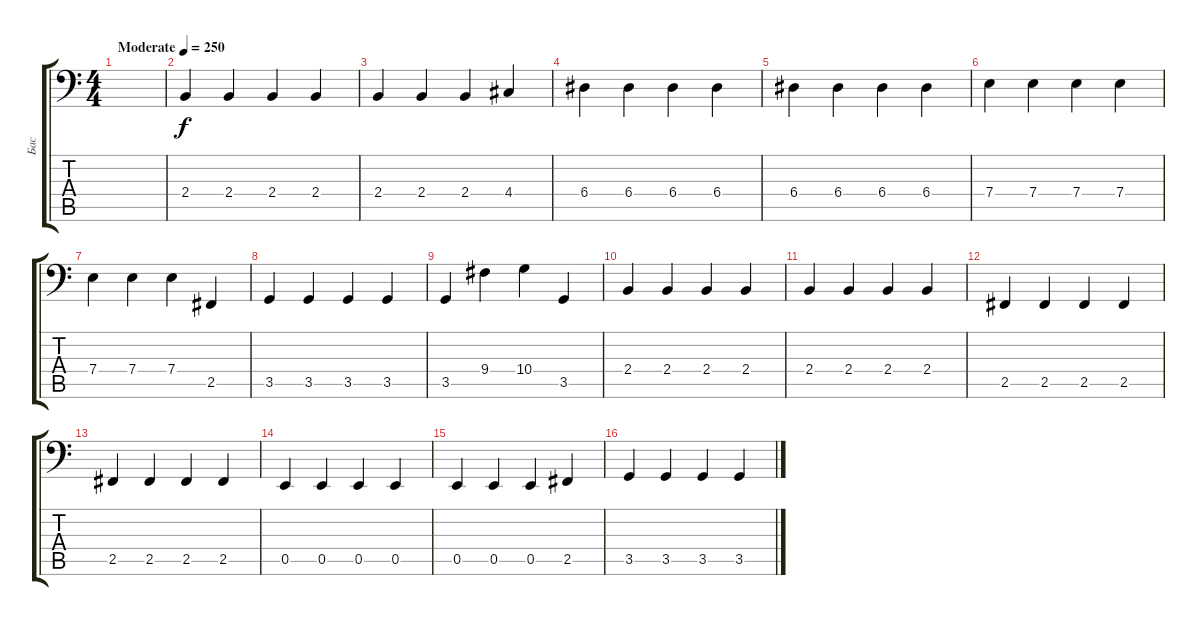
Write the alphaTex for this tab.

\track ("Бас" "Бас") {instrument electricbasspick}
\staff {score tabs}
\tuning (C3 G2 D2 A1 E1 B0) {hide}
\ts (4 4)
\tempo (250 "Moderate")
\clef f4
\ks c
|
2.4.4 2.4.4 2.4.4 2.4.4 |
2.4.4 2.4.4 2.4.4 4.4.4 |
6.4.4 6.4.4 6.4.4 6.4.4 |
6.4.4 6.4.4 6.4.4 6.4.4 |
7.4.4 7.4.4 7.4.4 7.4.4 |
7.4.4 7.4.4 7.4.4 2.5.4 |
3.5.4 3.5.4 3.5.4 3.5.4 |
3.5.4 9.4.4 10.4.4 3.5.4 |
2.4.4 2.4.4 2.4.4 2.4.4 |
2.4.4 2.4.4 2.4.4 2.4.4 |
2.5.4 2.5.4 2.5.4 2.5.4 |
2.5.4 2.5.4 2.5.4 2.5.4 |
0.5.4 0.5.4 0.5.4 0.5.4 |
0.5.4 0.5.4 0.5.4 2.5.4 |
3.5.4 3.5.4 3.5.4 3.5.4
